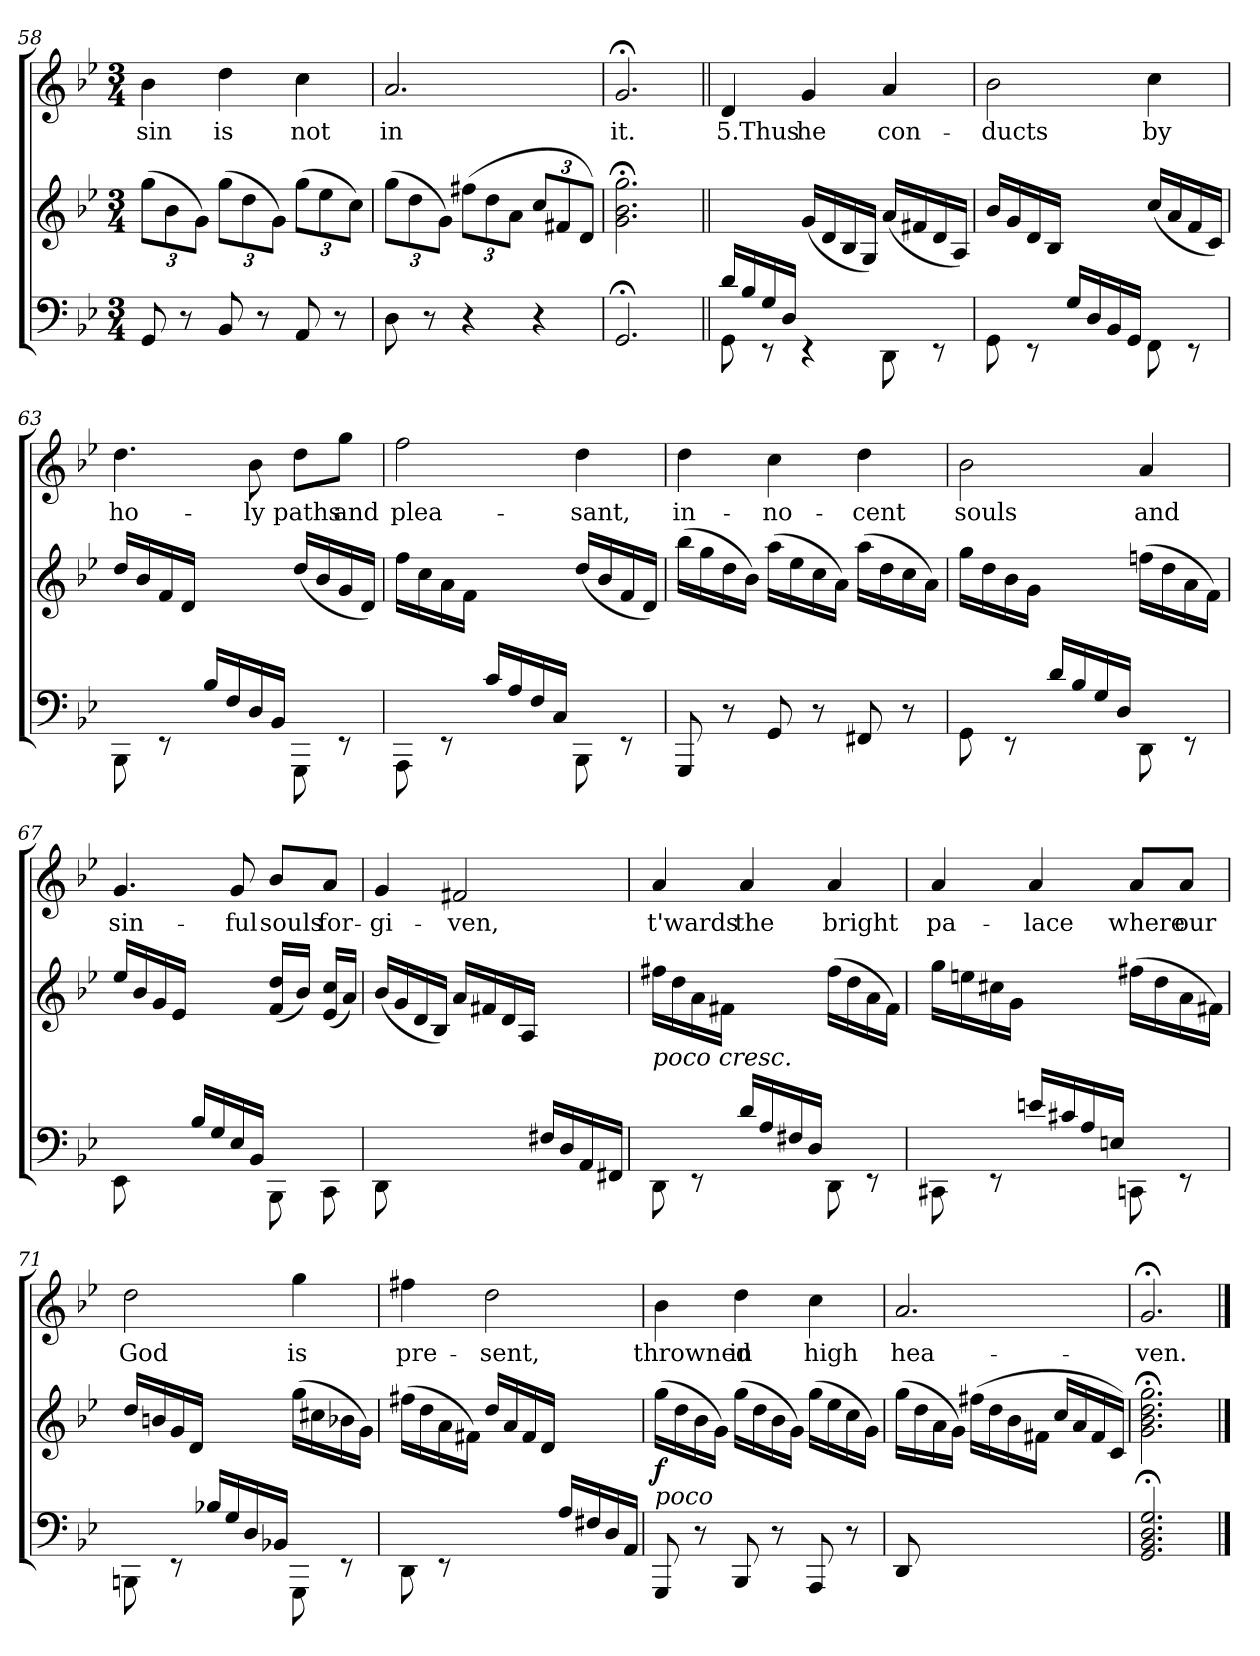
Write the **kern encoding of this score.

**kern	**kern	**dynam	**kern	**text
*part2	*part2	*part2	*part1	*part1
*staff3	*staff2	*staff2/3	*staff1	*staff1
*clefF4	*clefG2	*	*clefG2	*
*k[b-e-]	*k[b-e-]	*	*k[b-e-]	*
*g:	*g:	*	*g:	*
*M3/4	*M3/4	*	*M3/4	*
=58	=58	=58	=58	=58
!	!	!	!	!LO:LY:b
8GG/	(>12gg\L	.	4b-\	sin
.	12b-\	.	.	.
8r	.	.	.	.
.	12g\J)	.	.	.
!	!	!	!	!LO:LY:b
8BB-/	(>12gg\L	.	4dd\	is
.	12dd\	.	.	.
8r	.	.	.	.
.	12g\J)	.	.	.
!	!	!	!	!LO:LY:b
8AA/	(>12gg\L	.	4cc\	not
.	12ee-\	.	.	.
8r	.	.	.	.
.	12cc\J)	.	.	.
=59	=59	=59	=59	=59
!	!	!	!	!LO:LY:b
8D\	(>12gg\L	.	2.a/	in
.	12dd\	.	.	.
8r	.	.	.	.
.	12g\J)	.	.	.
4r	(>12ff#X\L	.	.	.
.	12dd\	.	.	.
.	12a\J	.	.	.
4r	12cc/L	.	.	.
.	12f#X/	.	.	.
.	12d/J)	.	.	.
=60	=60	=60	=60	=60
!	!	!	!	!LO:LY:b
2.GG;</	2.g\;< 2.b-\;< 2.gg\;<	.	2.g;</	it.
!!LO:PB:g=z
=61||	=61||	=61||	=61||	=61||
*^	*	*	*	*
!	!	!	!	!	!LO:LY:b
16d/LL	8GG\	4ryy	.	4d/	5.Thus
16B-/	.	.	.	.	.
16G/	8rEE	.	.	.	.
16D/JJ	.	.	.	.	.
!	!	!	!	!	!LO:LY:b
4ryy	4rEE	(<16g/LL	.	4g/	he
.	.	16d/	.	.	.
.	.	16B-/	.	.	.
.	.	16G/JJ)	.	.	.
!	!	!	!	!	!LO:LY:b
4ryy	8DD\	(<16a/LL	.	4a/	con-
.	.	16f#X/	.	.	.
.	8rEE	16d/	.	.	.
.	.	16A/JJ)	.	.	.
=62	=62	=62	=62	=62	=62
!	!	!	!	!	!LO:LY:b
4ryy	8GG\	(>16b-/LL	.	2b-\	-ducts
.	.	16g/	.	.	.
.	8rEE	16d/	.	.	.
.	.	16B-/JJ	.	.	.
16G/LL	4ryy	4ryy	.	.	.
16D/	.	.	.	.	.
16BB-/	.	.	.	.	.
16GG/JJ)	.	.	.	.	.
!	!	!	!	!	!LO:LY:b
4ryy	8FF\	(<16cc/LL	.	4cc\	by
.	.	16a/	.	.	.
.	8rEE	16f/	.	.	.
.	.	16c/JJ)	.	.	.
=63	=63	=63	=63	=63	=63
!	!	!	!	!	!LO:LY:b
4ryy	8BBB-\	(>16dd/LL	.	4.dd\	ho-
.	.	16b-/	.	.	.
.	8rEE	16f/	.	.	.
.	.	16d/JJ	.	.	.
16B-/LL	4ryy	4ryy	.	.	.
16F/	.	.	.	.	.
!	!	!	!	!	!LO:LY:b
16D/	.	.	.	8b-\	-ly
16BB-/JJ)	.	.	.	.	.
!	!	!	!	!	!LO:LY:b
4ryy	8GGG\	(<16dd/LL	.	8dd\L	paths
.	.	16b-/	.	.	.
!	!	!	!	!	!LO:LY:b
.	8rEE	16g/	.	8gg\J	and
.	.	16d/JJ)	.	.	.
=64	=64	=64	=64	=64	=64
!	!	!	!	!	!LO:LY:b
4ryy	8AAA\	(>16ff\LL	.	2ff\	plea-
.	.	16cc\	.	.	.
.	8rEE	16a\	.	.	.
.	.	16f\JJ	.	.	.
16c/LL	4ryy	4ryy	.	.	.
16A/	.	.	.	.	.
16F/	.	.	.	.	.
16C/JJ)	.	.	.	.	.
!	!	!	!	!	!LO:LY:b
4ryy	8BBB-\	(<16dd/LL	.	4dd\	-sant,
.	.	16b-/	.	.	.
.	8rEE	16f/	.	.	.
.	.	16d/JJ)	.	.	.
*v	*v	*	*	*	*
!!LO:LB:g=z
=65	=65	=65	=65	=65
!	!	!	!	!LO:LY:b
8GGG/	(>16bb-\LL	.	4dd\	in-
.	16gg\	.	.	.
8r	16dd\	.	.	.
.	16b-\JJ)	.	.	.
!	!	!	!	!LO:LY:b
8GG/	(>16aa\LL	.	4cc\	-no-
.	16ee-\	.	.	.
8r	16cc\	.	.	.
.	16a\JJ)	.	.	.
!	!	!	!	!LO:LY:b
8FF#X/	(>16aa\LL	.	4dd\	-cent
.	16dd\	.	.	.
8r	16cc\	.	.	.
.	16a\JJ)	.	.	.
=66	=66	=66	=66	=66
*^	*	*	*	*
!	!	!	!	!	!LO:LY:b
4ryy	8GG\	(>16gg\LL	.	2b-\	souls
.	.	16dd\	.	.	.
.	8rEE	16b-\	.	.	.
.	.	16g\JJ	.	.	.
16d/LL	4ryy	4ryy	.	.	.
16B-/	.	.	.	.	.
16G/	.	.	.	.	.
16D/JJ)	.	.	.	.	.
!	!	!	!	!	!LO:LY:b
4ryy	8DD\	(>16ffn\LL	.	4a/	and
.	.	16dd\	.	.	.
.	8rEE	16a\	.	.	.
.	.	16f\JJ)	.	.	.
=67	=67	=67	=67	=67	=67
!	!	!	!	!	!LO:LY:b
4ryy	8EE-\	(>16ee-/LL	.	4.g/	sin-
.	.	16b-/	.	.	.
.	8ryy	16g/	.	.	.
.	.	16e-/JJ	.	.	.
16B-/LL	4ryy	4ryy	.	.	.
16G/	.	.	.	.	.
!	!	!	!	!	!LO:LY:b
16E-/	.	.	.	8g/	-ful
16BB-/JJ)	.	.	.	.	.
!	!	!	!	!	!LO:LY:b
4ryy	8BBB-\	(<16f/ 16dd/LL	.	8b-/L	souls
.	.	16b-/JJ)	.	.	.
!	!	!	!	!	!LO:LY:b
.	8CC\	(<16e-/ 16cc/LL	.	8a/J	for-
.	.	16a/JJ)	.	.	.
=68	=68	=68	=68	=68	=68
!	!	!	!	!	!LO:LY:b
4ryy	8DD\	(<16b-/LL	.	4g/	-gi-
.	.	16g/	.	.	.
.	8ryy	16d/	.	.	.
.	.	16B-/JJ)	.	.	.
!	!	!	!	!	!LO:LY:b
4ryy	4ryy	(>16a/LL	.	2f#X/	-ven,
.	.	16f#X/	.	.	.
.	.	16d/	.	.	.
.	.	16A/JJ	.	.	.
16F#X/LL	4ryy	4ryy	.	.	.
16D/	.	.	.	.	.
16AA/	.	.	.	.	.
16FF#X/JJ)	.	.	.	.	.
!!LO:LB:g=z
=69	=69	=69	=69	=69	=69
!	!	!LO:TX:b:i:t=poco cresc.	!	!	!
!	!	!	!	!	!LO:LY:b
4ryy	8DD\	(>16ff#X\LL	.	4a/	t'wards
.	.	16dd\	.	.	.
.	8rEE	16a\	.	.	.
.	.	16f#X\JJ	.	.	.
!	!	!	!	!	!LO:LY:b
16d/LL	4ryy	4ryy	.	4a/	the
16A/	.	.	.	.	.
16F#X/	.	.	.	.	.
16D/JJ)	.	.	.	.	.
!	!	!	!	!	!LO:LY:b
4ryy	8DD\	(>16ff#\LL	.	4a/	bright
.	.	16dd\	.	.	.
.	8rEE	16a\	.	.	.
.	.	16f#\JJ)	.	.	.
=70	=70	=70	=70	=70	=70
!	!	!	!	!	!LO:LY:b
4ryy	8CC#X\	(>16gg\LL	.	4a/	pa-
.	.	16een\	.	.	.
.	8rEE	16cc#X\	.	.	.
.	.	16g\JJ	.	.	.
!	!	!	!	!	!LO:LY:b
16en/LL	4ryy	4ryy	.	4a/	-lace
16c#X/	.	.	.	.	.
16A/	.	.	.	.	.
16En/JJ)	.	.	.	.	.
!	!	!	!	!	!LO:LY:b
4ryy	8CCn\	(>16ff#X\LL	.	8a/L	where
.	.	16dd\	.	.	.
!	!	!	!	!	!LO:LY:b
.	8rEE	16a\	.	8a/J	our
.	.	16f#X\JJ)	.	.	.
=71	=71	=71	=71	=71	=71
!	!	!	!	!	!LO:LY:b
4ryy	8BBBn\	(>16dd/LL	.	2dd\	God
.	.	16bn/	.	.	.
.	8rEE	16g/	.	.	.
.	.	16d/JJ	.	.	.
16B-X/LL	4ryy	4ryy	.	.	.
16G/	.	.	.	.	.
16D/	.	.	.	.	.
16BB-X/JJ)	.	.	.	.	.
!	!	!	!	!	!LO:LY:b
4ryy	8GGG\	(>16gg\LL	.	4gg\	is
.	.	16cc#X\	.	.	.
.	8rEE	16b-X\	.	.	.
.	.	16g\JJ)	.	.	.
!!LO:LB:g=z
=72	=72	=72	=72	=72	=72
!	!	!	!	!	!LO:LY:b
4ryy	8DD\	(>16ff#X\LL	.	4ff#X\	pre-
.	.	16dd\	.	.	.
.	8rEE	16a\	.	.	.
.	.	16f#X\JJ)	.	.	.
!	!	!	!	!	!LO:LY:b
4ryy	4ryy	(>16dd/LL	.	2dd\	-sent,
.	.	16a/	.	.	.
.	.	16f#/	.	.	.
.	.	16d/JJ	.	.	.
16A/LL	4ryy	4ryy	.	.	.
16F#X/	.	.	.	.	.
16D/	.	.	.	.	.
16AA/JJ)	.	.	.	.	.
*v	*v	*	*	*	*
=73	=73	=73	=73	=73
!	!LO:TX:b:i:t=poco	!	!	!
!	!	!LO:DY:b	!	!LO:LY:b
8GGG/	(>16gg\LL	f	4b-\	throwned
.	16dd\	.	.	.
8r	16b-\	.	.	.
.	16g\JJ)	.	.	.
!	!	!	!	!LO:LY:b
8BBB-/	(>16gg\LL	.	4dd\	in
.	16dd\	.	.	.
8r	16b-\	.	.	.
.	16g\JJ)	.	.	.
!	!	!	!	!LO:LY:b
8AAA/	(>16gg\LL	.	4cc\	high
.	16ee-\	.	.	.
8r	16cc\	.	.	.
.	16g\JJ)	.	.	.
=74	=74	=74	=74	=74
!	!	!	!	!LO:LY:b
8DD/	(>16gg\LL	.	2.a/	hea-
.	16dd\	.	.	.
8ryy	16a\	.	.	.
.	16g\JJ)	.	.	.
4ryy	(>16ff#X\LL	.	.	.
.	16dd\	.	.	.
.	16b-\	.	.	.
.	16f#X\JJ	.	.	.
4ryy	16cc/LL	.	.	.
.	16a/	.	.	.
.	16f#/	.	.	.
.	16c/JJ)	.	.	.
=75	=75	=75	=75	=75
!	!	!	!	!LO:LY:b
2.GG/;< 2.BB-/;< 2.D/;< 2.G/;<	2.g\;< 2.b-\;< 2.dd\;< 2.gg\;<	.	2.g;</	-ven.
==	==	==	==	==
*-	*-	*-	*-	*-
